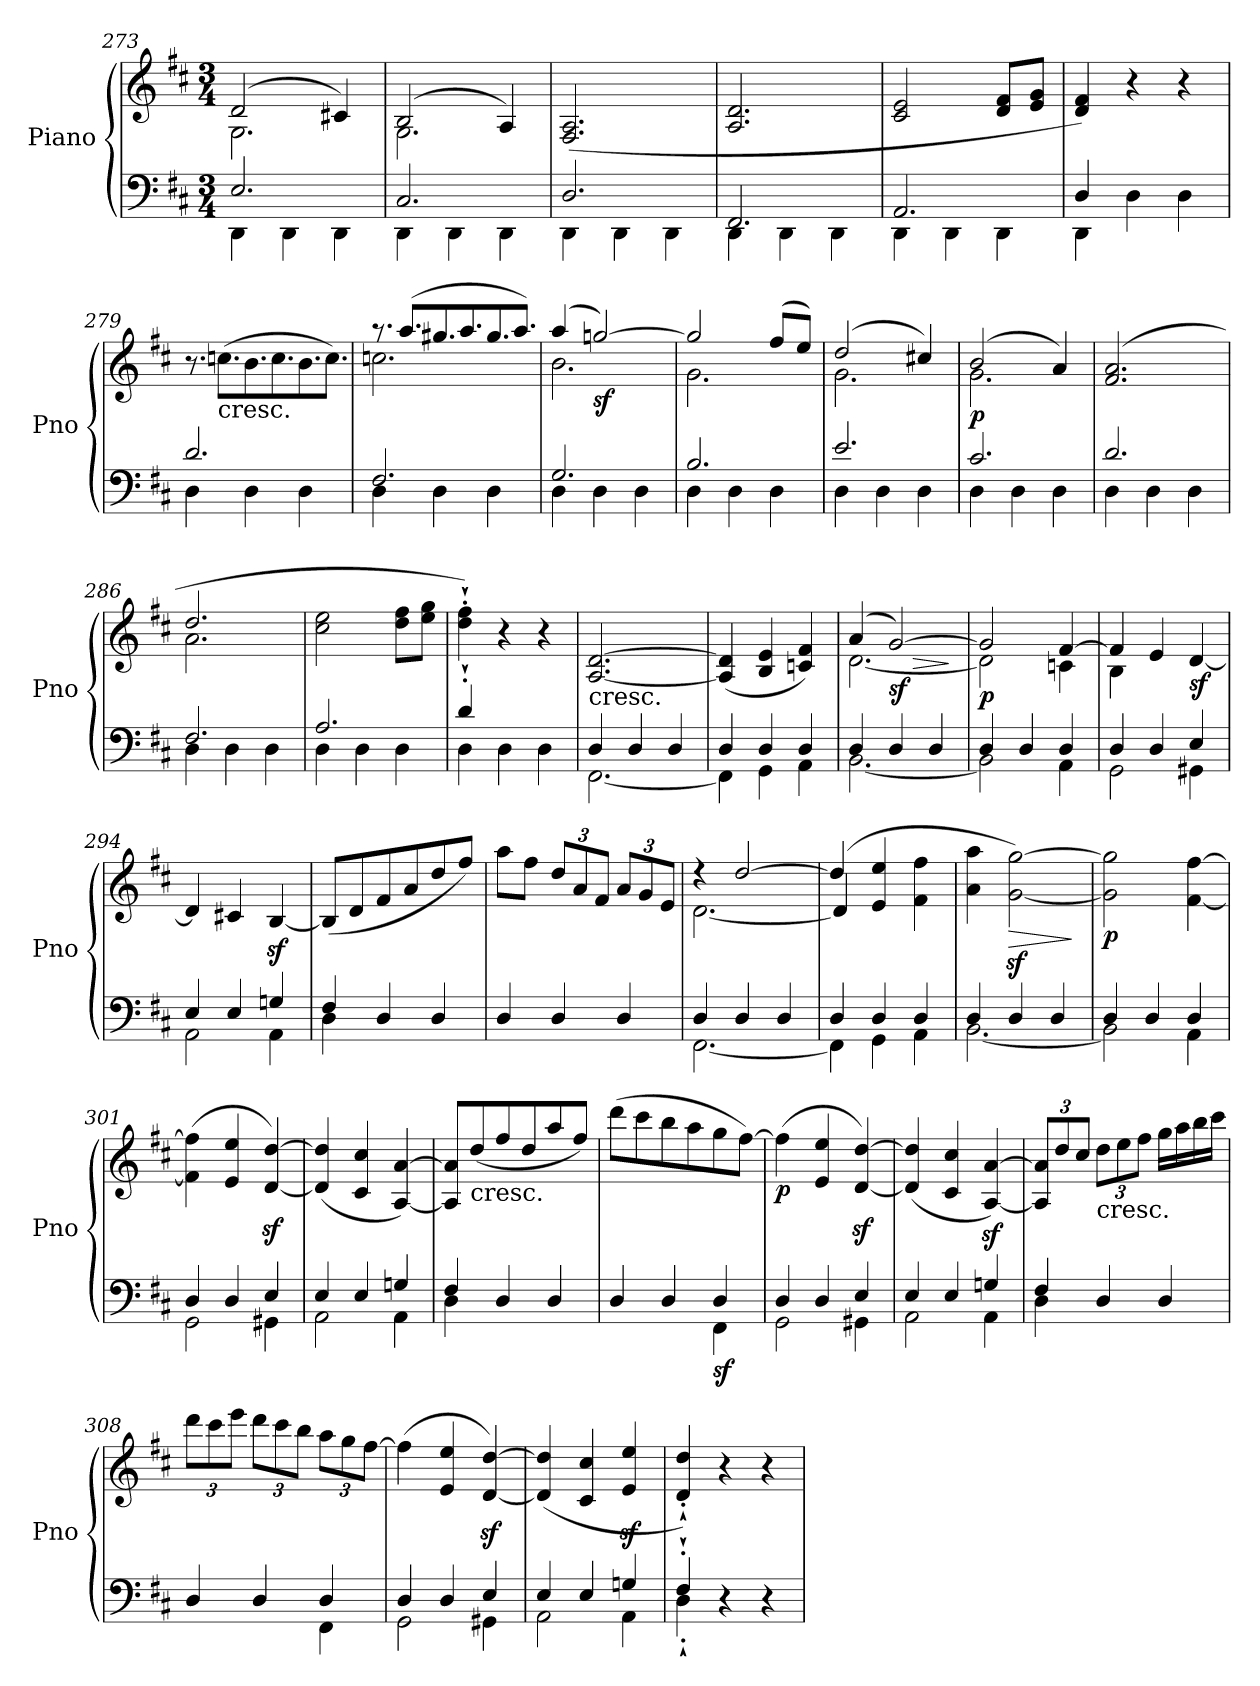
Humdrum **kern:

**kern	**kern	**dynam
*part1	*part1	*part1
*staff2	*staff1	*staff1/2
*I"Piano	*	*
*I'Pno	*	*
!!LO:PB:g=z
*clefF4	*clefG2	*
*k[f#c#]	*k[f#c#]	*
*D:	*D:	*
*M3/4	*M3/4	*
=273	=273	=273
*^	*^	*
2.E/	4DD\	(2d/	2.G\	.
.	4DD\	.	.	.
.	4DD\	4c#X/)	.	.
=274	=274	=274	=274	=274
2.C#/	4DD\	(2B/	2.G\	.
.	4DD\	.	.	.
.	4DD\	4A/)	.	.
*	*	*v	*v	*
=275	=275	=275	=275
2.D/	4DD\	(2.F#/ 2.A/	.
.	4DD\	.	.
.	4DD\	.	.
=276	=276	=276	=276
2.FF#/	4DD\	2.A/ 2.d/	.
.	4DD\	.	.
.	4DD\	.	.
=277	=277	=277	=277
2.AA/	4DD\	2c#/ 2e/	.
.	4DD\	.	.
.	4DD\	8d/ 8f#/L	.
.	.	8e/ 8g/J	.
=278	=278	=278	=278
4D/	4DD\	4d/ 4f#/)	.
4D\	2ryy	4r	.
4D\	.	4r	.
=279	=279	=279	=279
*	*	*Xtuplet	*
2.d/	4D\	12.r	.
!	!	!LO:TX:b:t=cresc.	!
.	.	(12.ccn\L	.
.	4D\	12.b\	.
.	.	12.cc\	.
.	4D\	12.b\	.
.	.	12.cc\J)	.
=280	=280	=280	=280
*	*	*^	*
2.F#/	4D\	12.raa	2.ccn\	.
.	.	(12.aa/L	.	.
.	4D\	12.gg#X/	.	.
.	.	12.aa/	.	.
.	4D\	12.gg#/	.	.
.	.	12.aa/J)	.	.
=281	=281	=281	=281	=281
2.G/	4D\	(4aa/	2.b\	.
!	!	!	!	!LO:DY:b
.	4D\	[2ggn/)	.	sf
.	4D\	.	.	.
!!LO:PB:g=z	!!
=282	=282	=282	=282	=282
2.B/	4D\	2gg/]	2.g\	.
.	4D\	.	.	.
.	4D\	(8ff#/L	.	.
.	.	8ee/J)	.	.
!!LO:PB:g=z	!!
=283	=283	=283	=283	=283
2.e/	4D\	(2dd/	2.g\	.
.	4D\	.	.	.
.	4D\	4cc#X/)	.	.
=284	=284	=284	=284	=284
!	!	!	!	!LO:DY:b
2.c#/	4D\	(2b/	2.g\	p
.	4D\	.	.	.
.	4D\	4a/)	.	.
*	*	*v	*v	*
=285	=285	=285	=285
2.d/	4D\	(2.f#/ 2.a/	.
.	4D\	.	.
.	4D\	.	.
=286	=286	=286	=286
*	*	*^	*
2.F#/	4D\	2.dd/	2.a\	.
.	4D\	.	.	.
.	4D\	.	.	.
*	*	*v	*v	*
=287	=287	=287	=287
2.A/	4D\	2cc#\ 2ee\	.
.	4D\	.	.
.	4D\	8dd\ 8ff#\L	.
.	.	8ee\ 8gg\J	.
=288	=288	=288	=288
4d`'/	4D\	4dd\`' 4ff#\`')	.
4D\	2ryy	4r	.
4D\	.	4r	.
=289	=289	=289	=289
!	!	!LO:TX:b:t=cresc.	!
4D/	[2.FF#\	[2.A/ [2.d/	.
4D/	.	.	.
4D/	.	.	.
=290	=290	=290	=290
4D/	4FF#\]	(4A/] 4d/]	.
4D/	4GG\	4B/ 4e/	.
4D/	4AA\	4cn/ 4f#/)	.
=291	=291	=291	=291
*	*	*^	*
4D/	[2.BB\	(4a/	[2.d\	.
!	!	!	!	!LO:HP:b
!	!	!	!	!LO:DY:n=1:b
4D/	.	[2g/)	.	> sf
4D/	.	.	.	.
*v	*v	*	*	*
*	*v	*v	*
.	.	]
=292	=292	=292
*^	*^	*
!	!	!	!	!LO:DY:b
4D/	2BB\]	2g/]	2d\]	p
4D/	.	.	.	.
4D/	4AA\	[4f#/	4cn\	.
=293	=293	=293	=293	=293
4D/	2GG\	4f#/]	4B\	.
4D/	.	4e/	2ryy	.
!	!	!	!	!LO:DY:b
4E/	4GG#X\	[4d/	.	sf
*	*	*v	*v	*
!!LO:PB:g=z
=294	=294	=294	=294
4E/	2AA\	4d/]	.
4E/	.	4c#X/	.
4Gn/	4AA\	[4Bz</	.
!!LO:PB:g=z
=295	=295	=295	=295
4F#/	4D\	(8B/L]	.
.	.	8d/	.
4D/	2ryy	8f#/	.
.	.	8a/	.
4D/	.	8dd/	.
.	.	8ff#/J)	.
*v	*v	*	*
=296	=296	=296
4D/	8aa\L	.
.	8ff#\J	.
*	*tuplet	*
*	*Xbrackettup	*
4D/	12dd/L	.
.	12a/	.
.	12f#/J	.
4D/	12a/L	.
.	12g/	.
.	12e/J	.
=297	=297	=297
*^	*^	*
4D/	[2.FF#\	4rdd	[2.d\	.
4D/	.	[2dd/	.	.
4D/	.	.	.	.
=298	=298	=298	=298	=298
4D/	4FF#\]	(4dd]	4d/]	.
4D/	4GG\	4e/ 4ee/	2ryy	.
4D/	4AA\	4f#\ 4ff#\	.	.
*	*	*v	*v	*
=299	=299	=299	=299
4D/	[2.BB\	4a\ 4aa\	.
!	!	!	!LO:HP:b
4D/	.	[2g\z< [2gg\z<)	>
4D/	.	.	.
*v	*v	*	*
.	.	]
=300	=300	=300
*^	*	*
!	!	!	!LO:DY:b
4D/	2BB\]	2g\] 2gg\]	p
4D/	.	.	.
4D/	4AA\	[4f#\ [4ff#\	.
=301	=301	=301	=301
4D/	2GG\	(4f#\] 4ff#\]	.
4D/	.	4e/ 4ee/	.
4E/	4GG#X\	[4d/z< [4dd/z<)	.
=302	=302	=302	=302
4E/	2AA\	(4d/] 4dd/]	.
4E/	.	4c#/ 4cc#/	.
4Gn/	4AA\	[4A/ [4a/)	.
=303	=303	=303	=303
4F#/	4D\	8A/] 8a/]L	.
!	!	!LO:TX:b:t=cresc.	!
.	.	(8dd/	.
4D/	2ryy	8ff#/	.
.	.	8dd/	.
4D/	.	8aa/	.
.	.	8ff#/J)	.
!!LO:PB:g=z
=304	=304	=304	=304
4D/	2ryy	(8ddd\L	.
.	.	8ccc#\	.
4D/	.	8bb\	.
.	.	8aa\	.
!	!	!	!LO:DY:b=2
4D/	4FF#\	8gg\	sf
.	.	[8ff#\J)	.
=305	=305	=305	=305
!	!	!	!LO:DY:b
4D/	2GG\	(4ff#\]	p
4D/	.	4e/ 4ee/	.
4E/	4GG#X\	[4d/z< [4dd/z<)	.
=306	=306	=306	=306
4E/	2AA\	(4d/] 4dd/]	.
4E/	.	4c#/ 4cc#/	.
4Gn/	4AA\	[4A/z< [4a/z<)	.
=307	=307	=307	=307
4F#/	4D\	12A/] 12a/]L	.
.	.	12dd/	.
.	.	12cc#/J	.
!	!	!LO:TX:b:t=cresc.	!
4D/	2ryy	12dd\L	.
.	.	12ee\	.
.	.	12ff#\J	.
4D/	.	16gg\LL	.
.	.	16aa\	.
.	.	16bb\	.
.	.	16ccc#\JJ	.
=308	=308	=308	=308
4D/	2ryy	12ddd\L	.
.	.	12ccc#\	.
.	.	12eee\J	.
4D/	.	12ddd\L	.
.	.	12ccc#\	.
.	.	12bb\J	.
4D/	4FF#\	12aa\L	.
.	.	12gg\	.
.	.	[12ff#\J	.
=309	=309	=309	=309
4D/	2GG\	(4ff#\]	.
4D/	.	4e/ 4ee/	.
4E/	4GG#X\	[4d/z< [4dd/z<)	.
=310	=310	=310	=310
4E/	2AA\	(4d/] 4dd/]	.
4E/	.	4c#/ 4cc#/	.
4Gn/	4AA\	4e/z< 4ee/z<	.
=311	=311	=311	=311
4F#`'/	4D`'\	4d/`' 4dd/`')	.
4r	2ryy	4r	.
4r	.	4r	.
*v	*v	*	*
=	=	=
*-	*-	*-
